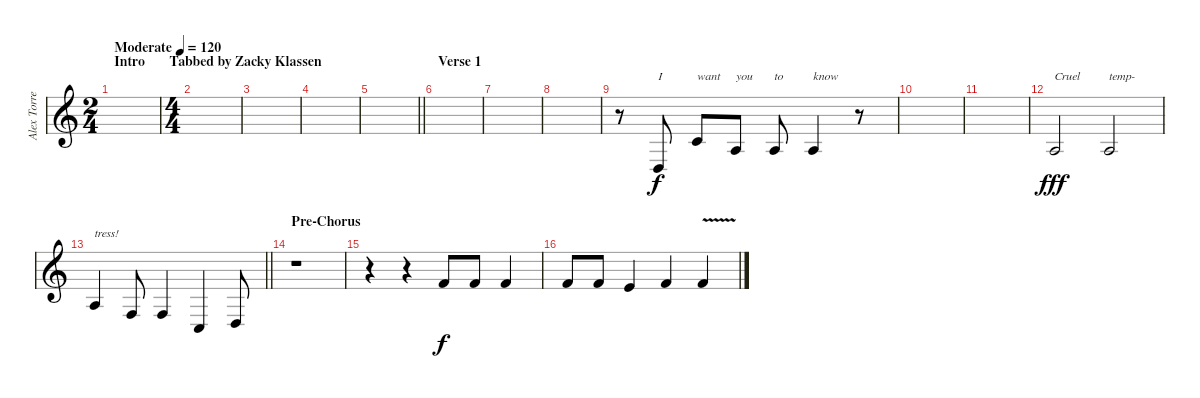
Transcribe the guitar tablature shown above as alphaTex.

\track ("Alex Torres [Backup Vocals II]" "Alex Torre") {instrument bassoon}
\staff {score}
\tuning (E4 B3 G3 D3 A2 E2) {hide}
\ts (2 4)
\section ("" "Intro       Tabbed by Zacky Klassen")
\tempo (120 "Moderate")
\clef g2
\ks c
|
\ts (4 4)
|
|
|
\barLineRight lightlight
|
\section ("" "Verse 1")
|
|
|
r.8 0.4.8{txt "I"} 5.3.8{txt "want"} 2.3.8{txt "you"} 2.3.8{txt "to"} 2.3.4{txt "know"} r.8 |
|
|
2.3.2{txt "Cruel" dy fff volume 8 balance 8 instrument seashore} 2.3.2{txt "temp-"} |
\barLineRight lightlight
2.3.4{txt "tress!"} 3.4.8{volume 13 instrument bassoon} 3.4.4 3.5.4 5.5.8 |
\section ("" "Pre-Chorus")
r.1 |
r.4 r.4 1.1.8{dy f volume 12 instrument lead6voice} 1.1.8 1.1.4 |
1.1.8 1.1.8 0.1.4 1.1.4 1.1{v}.4
